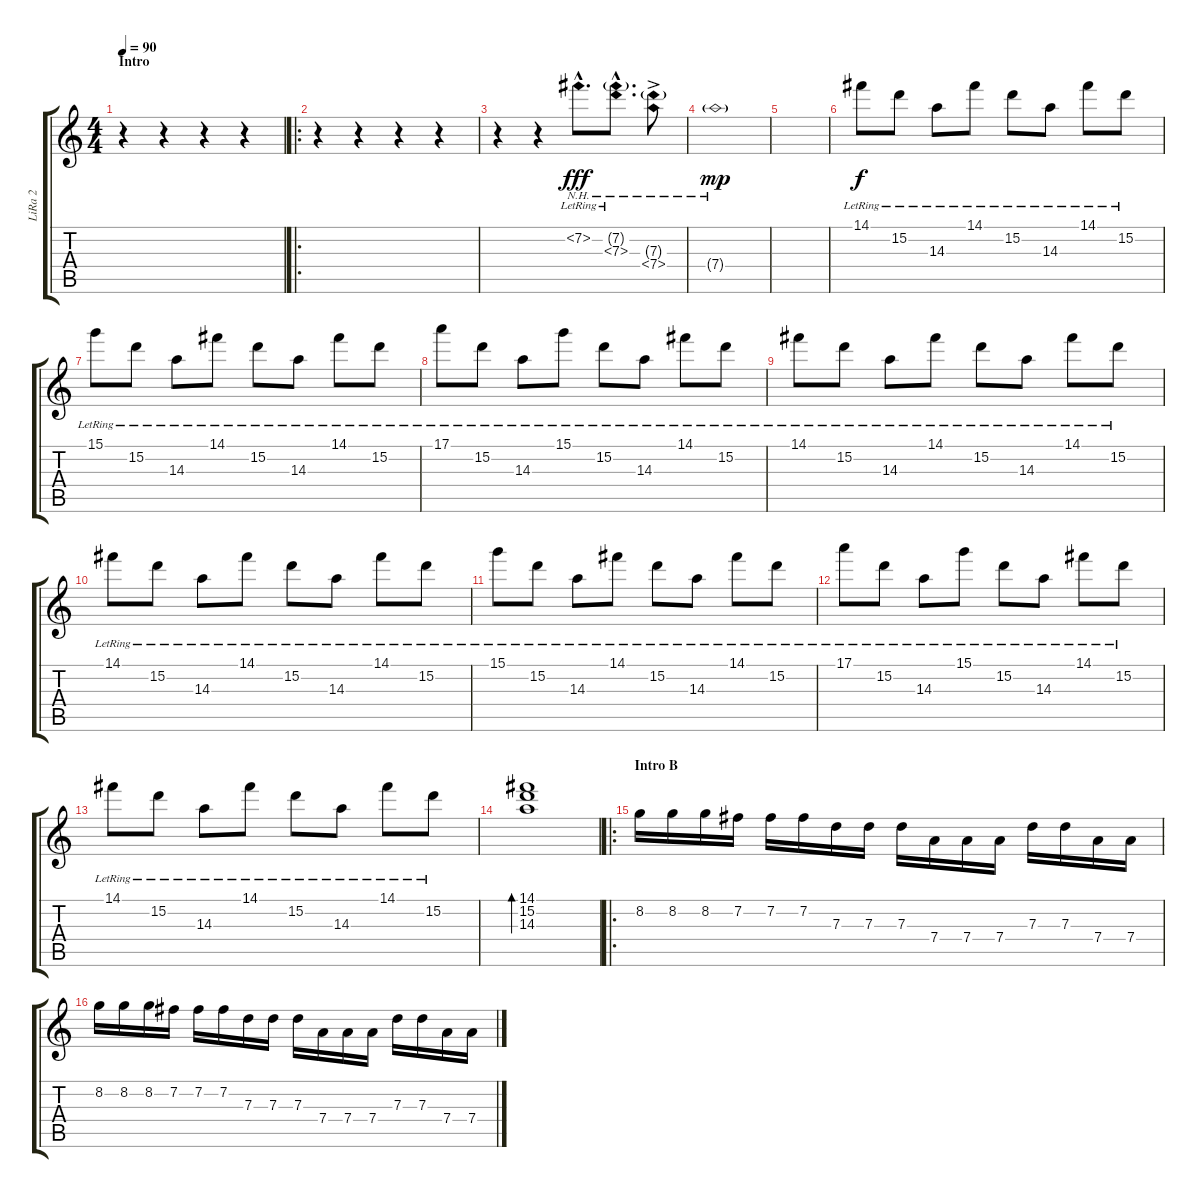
\track ("LiRa 2" "LiRa 2") {instrument electricguitarjazz}
\staff {score tabs}
\tuning (E4 B3 G3 D3 A2 E2) {hide}
\ts (4 4)
\section ("" "Intro")
\tempo 90
\clef g2
\ks c
r.4{dy fff instrument electricguitarjazz} r.4 r.4 r.4 |
\ro
r.4 r.4 r.4 r.4 |
r.4 r.4 7.2{nh hac lr}.8{d} (7.2{nh g hac} 7.3{nh hac lr}).8{d} (7.3{nh g ac} 7.4{nh ac}).8 |
7.4{nh g}.1{dy mp} |
|
14.1{lr}.8{dy f volume 10} 15.2{lr}.8 14.3{lr}.8 14.1{lr}.8 15.2{lr}.8 14.3{lr}.8 14.1{lr}.8 15.2{lr}.8 |
15.1{lr}.8 15.2{lr}.8 14.3{lr}.8 14.1{lr}.8 15.2{lr}.8 14.3{lr}.8 14.1{lr}.8 15.2{lr}.8 |
17.1{lr}.8 15.2{lr}.8 14.3{lr}.8 15.1{lr}.8 15.2{lr}.8 14.3{lr}.8 14.1{lr}.8 15.2{lr}.8 |
14.1{lr}.8 15.2{lr}.8 14.3{lr}.8 14.1{lr}.8 15.2{lr}.8 14.3{lr}.8 14.1{lr}.8 15.2{lr}.8 |
14.1{lr}.8 15.2{lr}.8 14.3{lr}.8 14.1{lr}.8 15.2{lr}.8 14.3{lr}.8 14.1{lr}.8 15.2{lr}.8 |
15.1{lr}.8 15.2{lr}.8 14.3{lr}.8 14.1{lr}.8 15.2{lr}.8 14.3{lr}.8 14.1{lr}.8 15.2{lr}.8 |
17.1{lr}.8 15.2{lr}.8 14.3{lr}.8 15.1{lr}.8 15.2{lr}.8 14.3{lr}.8 14.1{lr}.8 15.2{lr}.8 |
14.1{lr}.8 15.2{lr}.8 14.3{lr}.8 14.1{lr}.8 15.2{lr}.8 14.3{lr}.8 14.1{lr}.8 15.2{lr}.8 |
(14.1 15.2 14.3).1{bd 120} |
\ro
\section ("" "Intro B")
8.2.16{volume 13 instrument distortionguitar} 8.2.16 8.2.16 7.2.16 7.2.16 7.2.16 7.3.16 7.3.16 7.3.16 7.4.16 7.4.16 7.4.16 7.3.16 7.3.16 7.4.16 7.4.16 |
8.2.16{volume 13 instrument distortionguitar} 8.2.16 8.2.16 7.2.16 7.2.16 7.2.16 7.3.16 7.3.16 7.3.16 7.4.16 7.4.16 7.4.16 7.3.16 7.3.16 7.4.16 7.4.16
